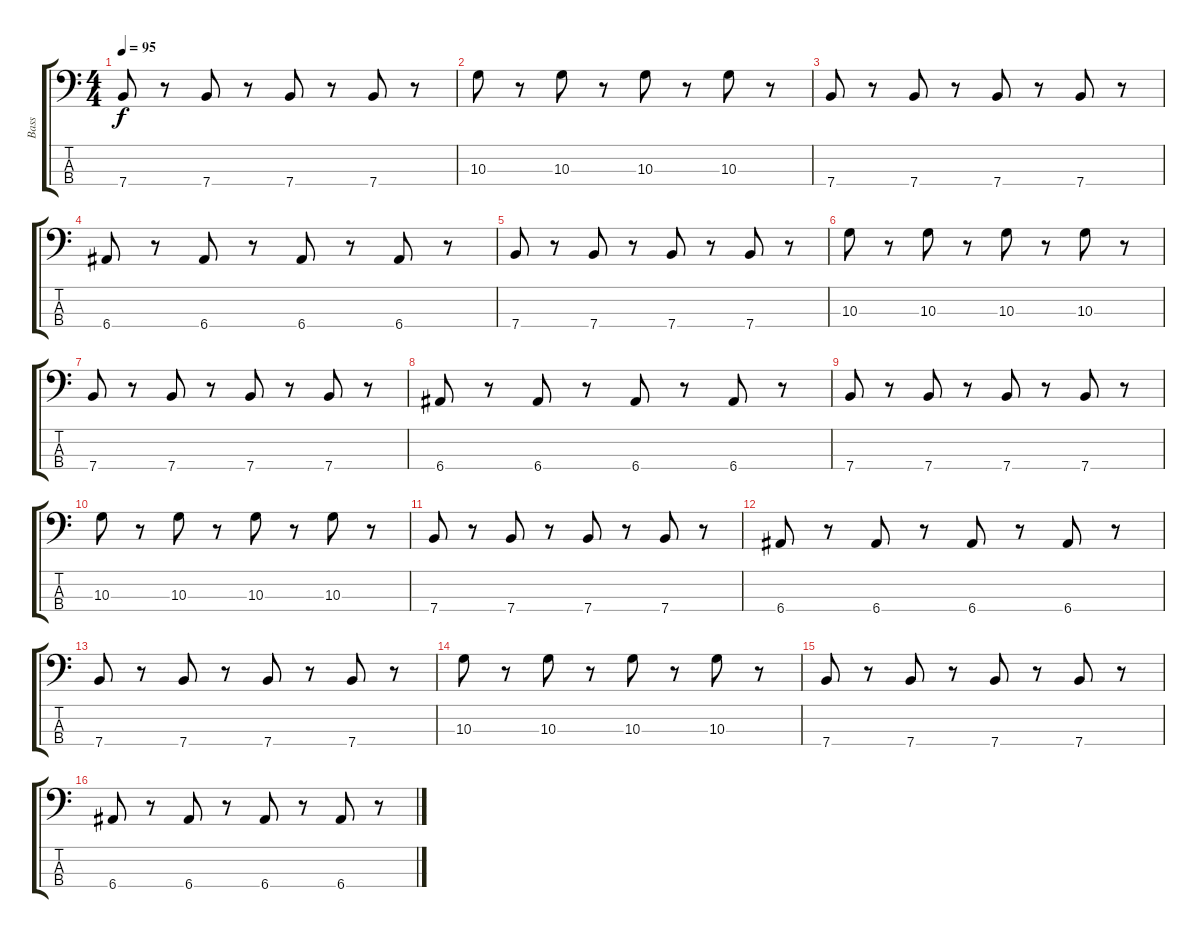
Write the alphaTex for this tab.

\track ("Bass" "Bass") {instrument electricbassfinger}
\staff {score tabs}
\tuning (G2 D2 A1 E1) {hide}
\ts (4 4)
\tempo 95
\clef f4
\ks c
7.4.8{dy f} r.8 7.4.8 r.8 7.4.8 r.8 7.4.8 r.8 |
10.3.8 r.8 10.3.8 r.8 10.3.8 r.8 10.3.8 r.8 |
7.4.8 r.8 7.4.8 r.8 7.4.8 r.8 7.4.8 r.8 |
6.4.8 r.8 6.4.8 r.8 6.4.8 r.8 6.4.8 r.8 |
7.4.8 r.8 7.4.8 r.8 7.4.8 r.8 7.4.8 r.8 |
10.3.8 r.8 10.3.8 r.8 10.3.8 r.8 10.3.8 r.8 |
7.4.8 r.8 7.4.8 r.8 7.4.8 r.8 7.4.8 r.8 |
6.4.8 r.8 6.4.8 r.8 6.4.8 r.8 6.4.8 r.8 |
7.4.8 r.8 7.4.8 r.8 7.4.8 r.8 7.4.8 r.8 |
10.3.8 r.8 10.3.8 r.8 10.3.8 r.8 10.3.8 r.8 |
7.4.8 r.8 7.4.8 r.8 7.4.8 r.8 7.4.8 r.8 |
6.4.8 r.8 6.4.8 r.8 6.4.8 r.8 6.4.8 r.8 |
7.4.8 r.8 7.4.8 r.8 7.4.8 r.8 7.4.8 r.8 |
10.3.8 r.8 10.3.8 r.8 10.3.8 r.8 10.3.8 r.8 |
7.4.8 r.8 7.4.8 r.8 7.4.8 r.8 7.4.8 r.8 |
6.4.8 r.8 6.4.8 r.8 6.4.8 r.8 6.4.8 r.8
